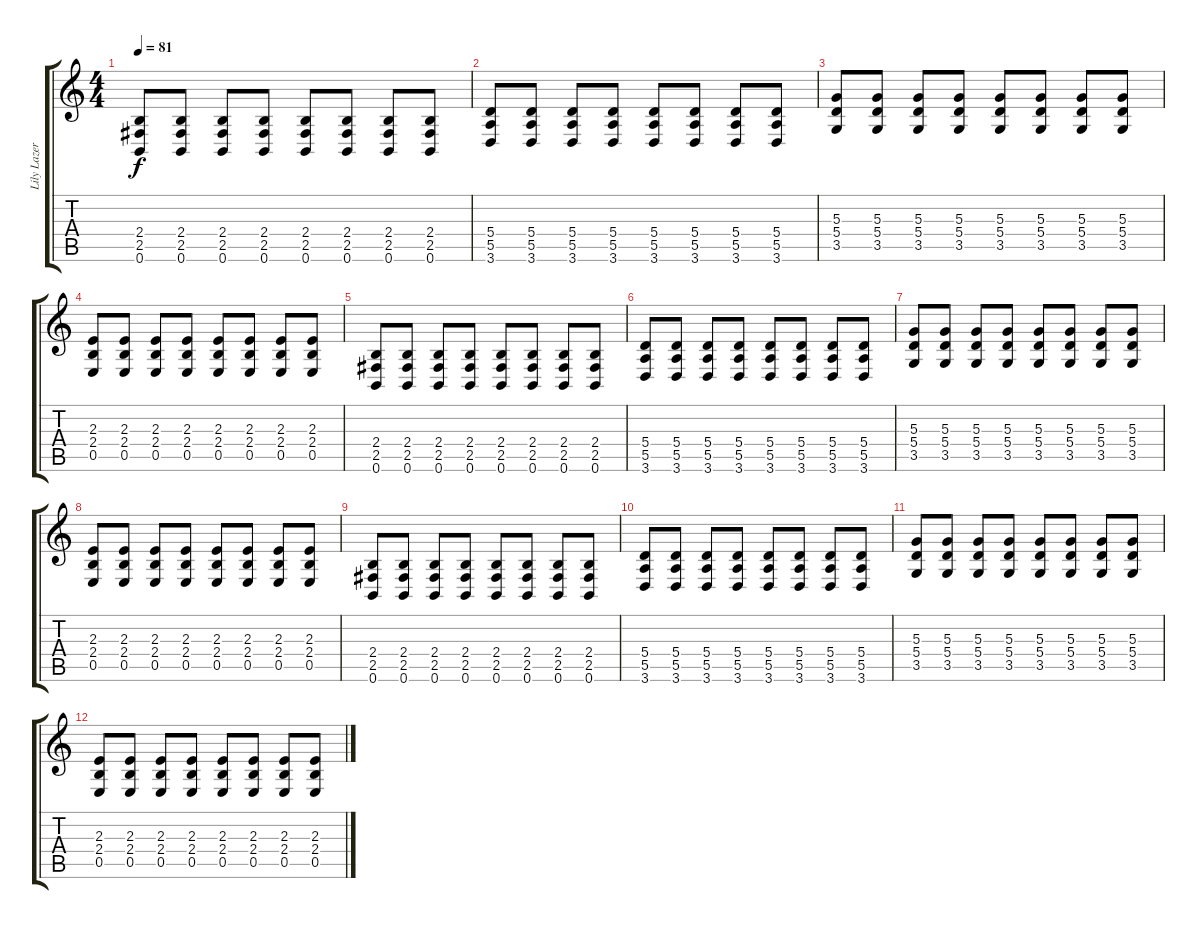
\track ("Lily Lazer (Guitar)" "Lily Lazer") {instrument distortionguitar}
\staff {score tabs}
\tuning (B3 Gb3 D3 A2 E2 B1) {hide}
\ts (4 4)
\tempo 81
\clef g2
\ks c
(2.4 2.5 0.6).8{dy f} (2.4 2.5 0.6).8 (2.4 2.5 0.6).8 (2.4 2.5 0.6).8 (2.4 2.5 0.6).8 (2.4 2.5 0.6).8 (2.4 2.5 0.6).8 (2.4 2.5 0.6).8 |
(5.4 5.5 3.6).8 (5.4 5.5 3.6).8 (5.4 5.5 3.6).8 (5.4 5.5 3.6).8 (5.4 5.5 3.6).8 (5.4 5.5 3.6).8 (5.4 5.5 3.6).8 (5.4 5.5 3.6).8 |
(5.3 5.4 3.5).8 (5.3 5.4 3.5).8 (5.3 5.4 3.5).8 (5.3 5.4 3.5).8 (5.3 5.4 3.5).8 (5.3 5.4 3.5).8 (5.3 5.4 3.5).8 (5.3 5.4 3.5).8 |
(2.3 2.4 0.5).8 (2.3 2.4 0.5).8 (2.3 2.4 0.5).8 (2.3 2.4 0.5).8 (2.3 2.4 0.5).8 (2.3 2.4 0.5).8 (2.3 2.4 0.5).8 (2.3 2.4 0.5).8 |
(2.4 2.5 0.6).8 (2.4 2.5 0.6).8 (2.4 2.5 0.6).8 (2.4 2.5 0.6).8 (2.4 2.5 0.6).8 (2.4 2.5 0.6).8 (2.4 2.5 0.6).8 (2.4 2.5 0.6).8 |
(5.4 5.5 3.6).8 (5.4 5.5 3.6).8 (5.4 5.5 3.6).8 (5.4 5.5 3.6).8 (5.4 5.5 3.6).8 (5.4 5.5 3.6).8 (5.4 5.5 3.6).8 (5.4 5.5 3.6).8 |
(5.3 5.4 3.5).8 (5.3 5.4 3.5).8 (5.3 5.4 3.5).8 (5.3 5.4 3.5).8 (5.3 5.4 3.5).8 (5.3 5.4 3.5).8 (5.3 5.4 3.5).8 (5.3 5.4 3.5).8 |
(2.3 2.4 0.5).8 (2.3 2.4 0.5).8 (2.3 2.4 0.5).8 (2.3 2.4 0.5).8 (2.3 2.4 0.5).8 (2.3 2.4 0.5).8 (2.3 2.4 0.5).8 (2.3 2.4 0.5).8 |
(2.4 2.5 0.6).8 (2.4 2.5 0.6).8 (2.4 2.5 0.6).8 (2.4 2.5 0.6).8 (2.4 2.5 0.6).8 (2.4 2.5 0.6).8 (2.4 2.5 0.6).8 (2.4 2.5 0.6).8 |
(5.4 5.5 3.6).8 (5.4 5.5 3.6).8 (5.4 5.5 3.6).8 (5.4 5.5 3.6).8 (5.4 5.5 3.6).8 (5.4 5.5 3.6).8 (5.4 5.5 3.6).8 (5.4 5.5 3.6).8 |
(5.3 5.4 3.5).8 (5.3 5.4 3.5).8 (5.3 5.4 3.5).8 (5.3 5.4 3.5).8 (5.3 5.4 3.5).8 (5.3 5.4 3.5).8 (5.3 5.4 3.5).8 (5.3 5.4 3.5).8 |
(2.3 2.4 0.5).8 (2.3 2.4 0.5).8 (2.3 2.4 0.5).8 (2.3 2.4 0.5).8 (2.3 2.4 0.5).8 (2.3 2.4 0.5).8 (2.3 2.4 0.5).8 (2.3 2.4 0.5).8
